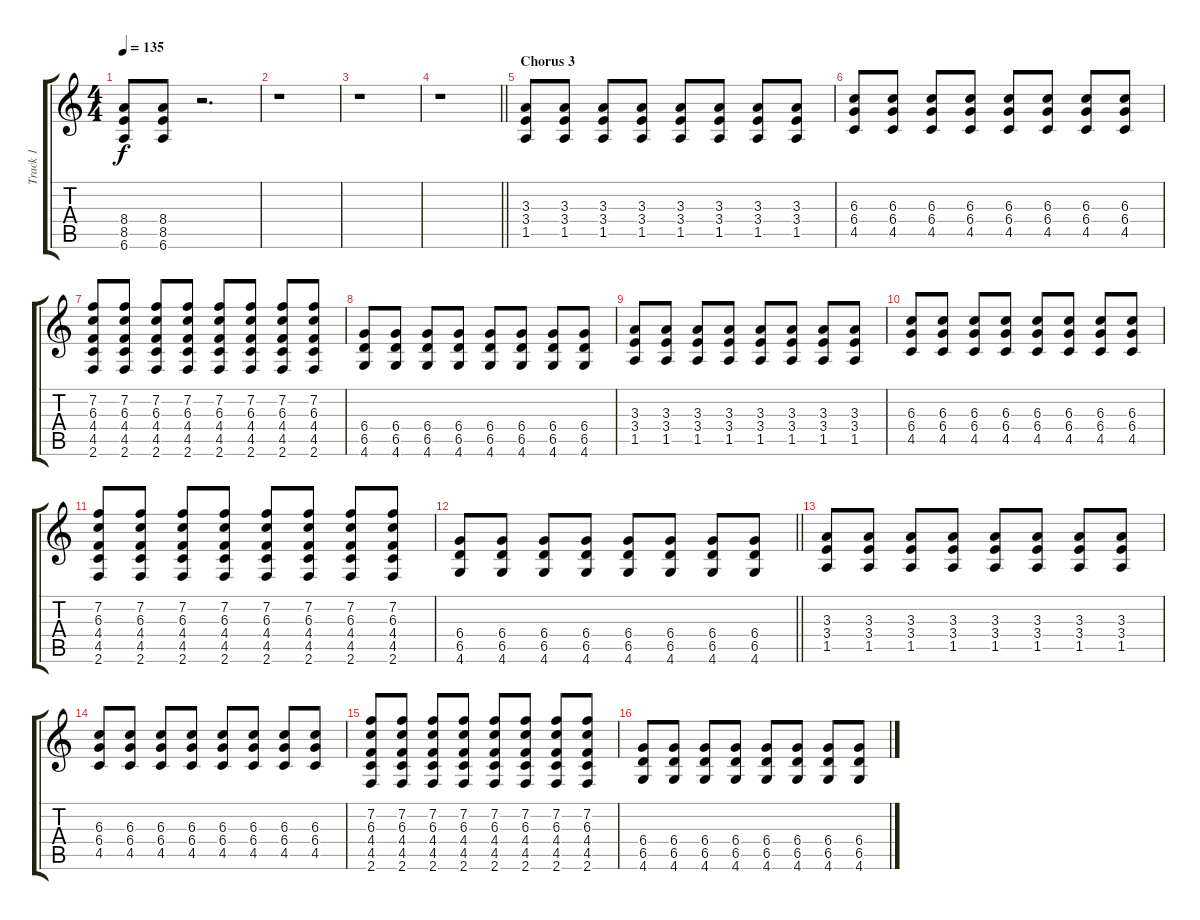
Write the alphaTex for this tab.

\track ("Track 1" "Track 1") {instrument distortionguitar}
\staff {score tabs}
\tuning (Eb4 Bb3 Gb3 Db3 Ab2 Eb2) {hide}
\ts (4 4)
\tempo 135
\clef g2
\ks c
(8.4 8.5 6.6).8{dy f} (8.4 8.5 6.6).8 r.2{d} |
r.1 |
r.1 |
\barLineRight lightlight
r.1 |
\section ("" "Chorus 3")
(3.3 3.4 1.5).8 (3.3 3.4 1.5).8 (3.3 3.4 1.5).8 (3.3 3.4 1.5).8 (3.3 3.4 1.5).8 (3.3 3.4 1.5).8 (3.3 3.4 1.5).8 (3.3 3.4 1.5).8 |
(6.3 6.4 4.5).8 (6.3 6.4 4.5).8 (6.3 6.4 4.5).8 (6.3 6.4 4.5).8 (6.3 6.4 4.5).8 (6.3 6.4 4.5).8 (6.3 6.4 4.5).8 (6.3 6.4 4.5).8 |
(7.2 6.3 4.4 4.5 2.6).8 (7.2 6.3 4.4 4.5 2.6).8 (7.2 6.3 4.4 4.5 2.6).8 (7.2 6.3 4.4 4.5 2.6).8 (7.2 6.3 4.4 4.5 2.6).8 (7.2 6.3 4.4 4.5 2.6).8 (7.2 6.3 4.4 4.5 2.6).8 (7.2 6.3 4.4 4.5 2.6).8 |
(6.4 6.5 4.6).8 (6.4 6.5 4.6).8 (6.4 6.5 4.6).8 (6.4 6.5 4.6).8 (6.4 6.5 4.6).8 (6.4 6.5 4.6).8 (6.4 6.5 4.6).8 (6.4 6.5 4.6).8 |
(3.3 3.4 1.5).8 (3.3 3.4 1.5).8 (3.3 3.4 1.5).8 (3.3 3.4 1.5).8 (3.3 3.4 1.5).8 (3.3 3.4 1.5).8 (3.3 3.4 1.5).8 (3.3 3.4 1.5).8 |
(6.3 6.4 4.5).8 (6.3 6.4 4.5).8 (6.3 6.4 4.5).8 (6.3 6.4 4.5).8 (6.3 6.4 4.5).8 (6.3 6.4 4.5).8 (6.3 6.4 4.5).8 (6.3 6.4 4.5).8 |
(7.2 6.3 4.4 4.5 2.6).8 (7.2 6.3 4.4 4.5 2.6).8 (7.2 6.3 4.4 4.5 2.6).8 (7.2 6.3 4.4 4.5 2.6).8 (7.2 6.3 4.4 4.5 2.6).8 (7.2 6.3 4.4 4.5 2.6).8 (7.2 6.3 4.4 4.5 2.6).8 (7.2 6.3 4.4 4.5 2.6).8 |
\barLineRight lightlight
(6.4 6.5 4.6).8 (6.4 6.5 4.6).8 (6.4 6.5 4.6).8 (6.4 6.5 4.6).8 (6.4 6.5 4.6).8 (6.4 6.5 4.6).8 (6.4 6.5 4.6).8 (6.4 6.5 4.6).8 |
(3.3 3.4 1.5).8 (3.3 3.4 1.5).8 (3.3 3.4 1.5).8 (3.3 3.4 1.5).8 (3.3 3.4 1.5).8 (3.3 3.4 1.5).8 (3.3 3.4 1.5).8 (3.3 3.4 1.5).8 |
(6.3 6.4 4.5).8 (6.3 6.4 4.5).8 (6.3 6.4 4.5).8 (6.3 6.4 4.5).8 (6.3 6.4 4.5).8 (6.3 6.4 4.5).8 (6.3 6.4 4.5).8 (6.3 6.4 4.5).8 |
(7.2 6.3 4.4 4.5 2.6).8 (7.2 6.3 4.4 4.5 2.6).8 (7.2 6.3 4.4 4.5 2.6).8 (7.2 6.3 4.4 4.5 2.6).8 (7.2 6.3 4.4 4.5 2.6).8 (7.2 6.3 4.4 4.5 2.6).8 (7.2 6.3 4.4 4.5 2.6).8 (7.2 6.3 4.4 4.5 2.6).8 |
(6.4 6.5 4.6).8 (6.4 6.5 4.6).8 (6.4 6.5 4.6).8 (6.4 6.5 4.6).8 (6.4 6.5 4.6).8 (6.4 6.5 4.6).8 (6.4 6.5 4.6).8 (6.4 6.5 4.6).8
